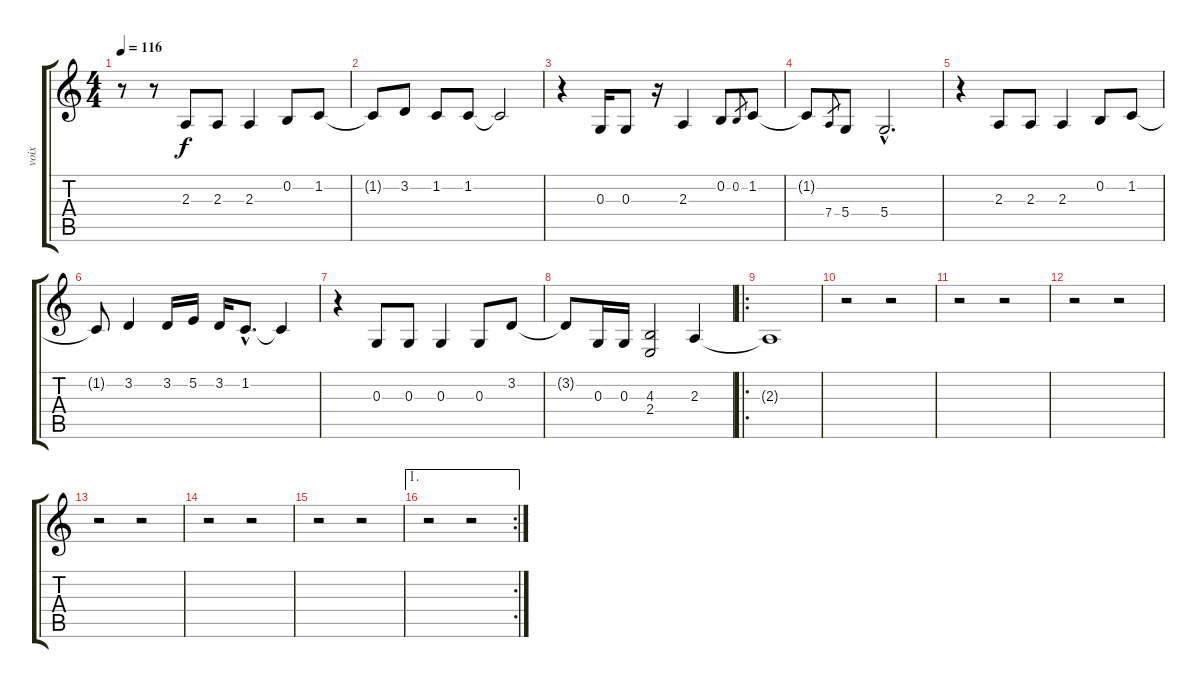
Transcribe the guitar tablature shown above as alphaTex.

\track ("voix" "voix") {instrument tangoaccordion}
\staff {score tabs}
\tuning (E4 B3 G3 D3 A2 E2) {hide}
\ts (4 4)
\tempo 116
\clef g2
\ks c
r.8{dy f} r.8 2.3.8 2.3.8 2.3.4 0.2.8 1.2.8 |
1.2{t}.8 3.2.8 1.2.8 1.2.8 1.2{t}.2 |
r.4 0.3.16 0.3.8 r.16 2.3.4 0.2.8 0.2.8{gr} 1.2.8 |
1.2{t}.8 7.4.8{gr} 5.4.8 5.4{hac}.2{d} |
r.4 2.3.8 2.3.8 2.3.4 0.2.8 1.2.8 |
1.2{t}.8 3.2.4 3.2.16 5.2.16 3.2.16 1.2{hac}.8{d} 1.2{t}.4 |
r.4 0.3.8 0.3.8 0.3.4 0.3.8 3.2.8 |
3.2{t}.8 0.3.16 0.3.16 (4.3 2.4).2 2.3.4 |
\ro
2.3{t}.1 |
r.2 r.2 |
r.2 r.2 |
r.2 r.2 |
r.2 r.2 |
r.2 r.2 |
r.2 r.2 |
\ae 1
\rc 2
r.2 r.2
